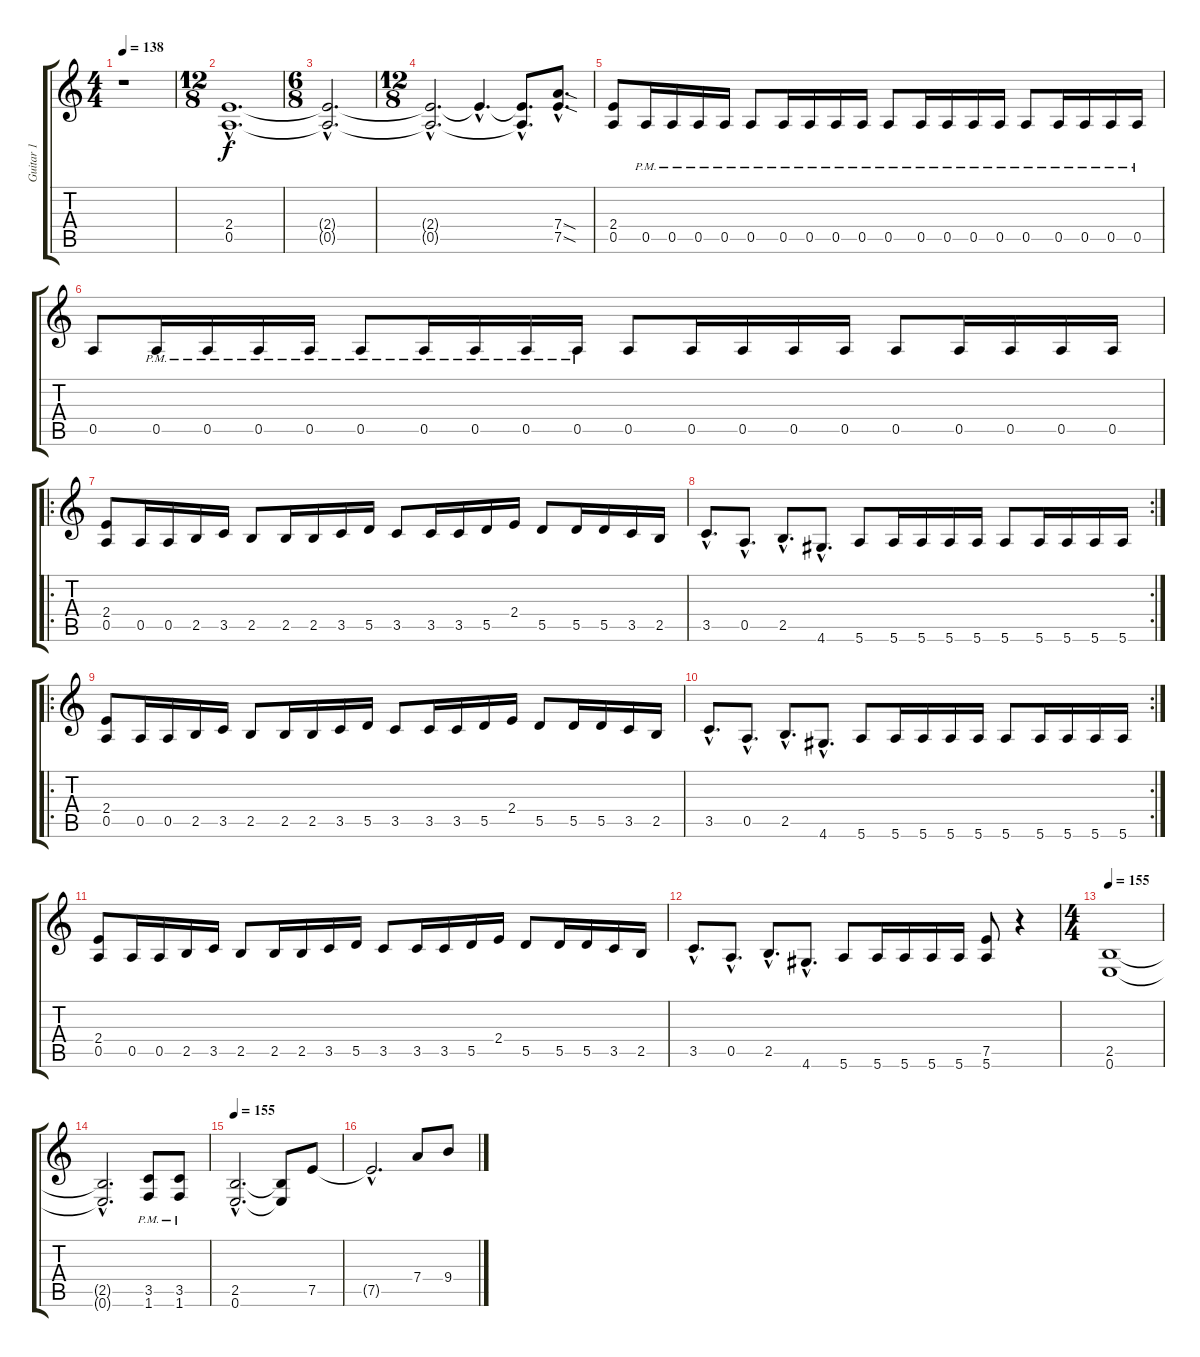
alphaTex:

\track ("Guitar 1" "Guitar 1") {instrument distortionguitar}
\staff {score tabs}
\tuning (E4 B3 G3 D3 A2 E2) {hide}
\ts (4 4)
\tempo 138
\clef g2
\ks c
r.1{dy f instrument distortionguitar} |
\ts (12 8)
(2.4{hac} 0.5{hac}).1{d} |
\ts (6 8)
(2.4{hac t} 0.5{hac t}).2{d} |
\ts (12 8)
(2.4{hac t} 0.5{hac t}).2{d} 2.4{hac t}.4{d} (2.4{hac t} 0.5{hac t}).8{d} (7.4{sod hac} 7.5{sod hac}).8{d} |
(2.4 0.5).8 0.5{pm}.16 0.5{pm}.16 0.5{pm}.16 0.5{pm}.16 0.5{pm}.8 0.5{pm}.16 0.5{pm}.16 0.5{pm}.16 0.5{pm}.16 0.5{pm}.8 0.5{pm}.16 0.5{pm}.16 0.5{pm}.16 0.5{pm}.16 0.5{pm}.8 0.5{pm}.16 0.5{pm}.16 0.5{pm}.16 0.5{pm}.16 |
0.5.8 0.5{pm}.16 0.5{pm}.16 0.5{pm}.16 0.5{pm}.16 0.5{pm}.8 0.5{pm}.16 0.5{pm}.16 0.5{pm}.16 0.5{pm}.16 0.5.8 0.5.16 0.5.16 0.5.16 0.5.16 0.5.8 0.5.16 0.5.16 0.5.16 0.5.16 |
\ro
(2.4 0.5).8 0.5.16 0.5.16 2.5.16 3.5.16 2.5.8 2.5.16 2.5.16 3.5.16 5.5.16 3.5.8 3.5.16 3.5.16 5.5.16 2.4.16 5.5.8 5.5.16 5.5.16 3.5.16 2.5.16 |
\rc 2
3.5{hac}.8{d} 0.5{hac}.8{d} 2.5{hac}.8{d} 4.6{hac}.8{d} 5.6.8 5.6.16 5.6.16 5.6.16 5.6.16 5.6.8 5.6.16 5.6.16 5.6.16 5.6.16 |
\ro
(2.4 0.5).8 0.5.16 0.5.16 2.5.16 3.5.16 2.5.8 2.5.16 2.5.16 3.5.16 5.5.16 3.5.8 3.5.16 3.5.16 5.5.16 2.4.16 5.5.8 5.5.16 5.5.16 3.5.16 2.5.16 |
\rc 2
3.5{hac}.8{d} 0.5{hac}.8{d} 2.5{hac}.8{d} 4.6{hac}.8{d} 5.6.8 5.6.16 5.6.16 5.6.16 5.6.16 5.6.8 5.6.16 5.6.16 5.6.16 5.6.16 |
(2.4 0.5).8 0.5.16 0.5.16 2.5.16 3.5.16 2.5.8 2.5.16 2.5.16 3.5.16 5.5.16 3.5.8 3.5.16 3.5.16 5.5.16 2.4.16 5.5.8 5.5.16 5.5.16 3.5.16 2.5.16 |
3.5{hac}.8{d} 0.5{hac}.8{d} 2.5{hac}.8{d} 4.6{hac}.8{d} 5.6.8 5.6.16 5.6.16 5.6.16 5.6.16 (7.5 5.6).8 r.4 |
\ts (4 4)
\tempo 155
(2.5 0.6).1 |
(2.5{hac t} 0.6{hac t}).2{d} (3.5{pm} 1.6).8 (3.5{pm} 1.6).8 |
\tempo 155
(2.5{hac} 0.6{hac}).2{d} (2.5{t} 0.6{t}).8 7.5.8 |
7.5{hac t}.2{d} 7.4.8 9.4.8
